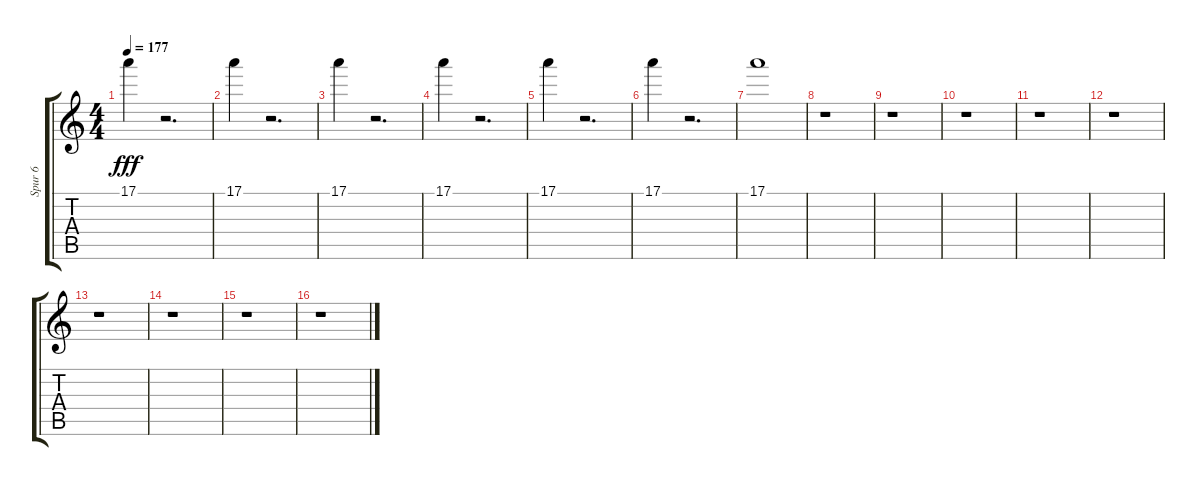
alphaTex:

\track ("Spur 6" "Spur 6") {instrument electricguitarclean}
\staff {score tabs}
\tuning (E4 B3 G3 D3 A2 E2) {hide}
\ts (4 4)
\tempo 177
\clef g2
\ks c
17.1.4{dy fff} r.2{d} |
17.1.4 r.2{d} |
17.1.4 r.2{d} |
17.1.4 r.2{d} |
17.1.4 r.2{d} |
17.1.4 r.2{d} |
17.1.1 |
r.1 |
r.1 |
r.1 |
r.1 |
r.1 |
r.1 |
r.1 |
r.1 |
r.1
